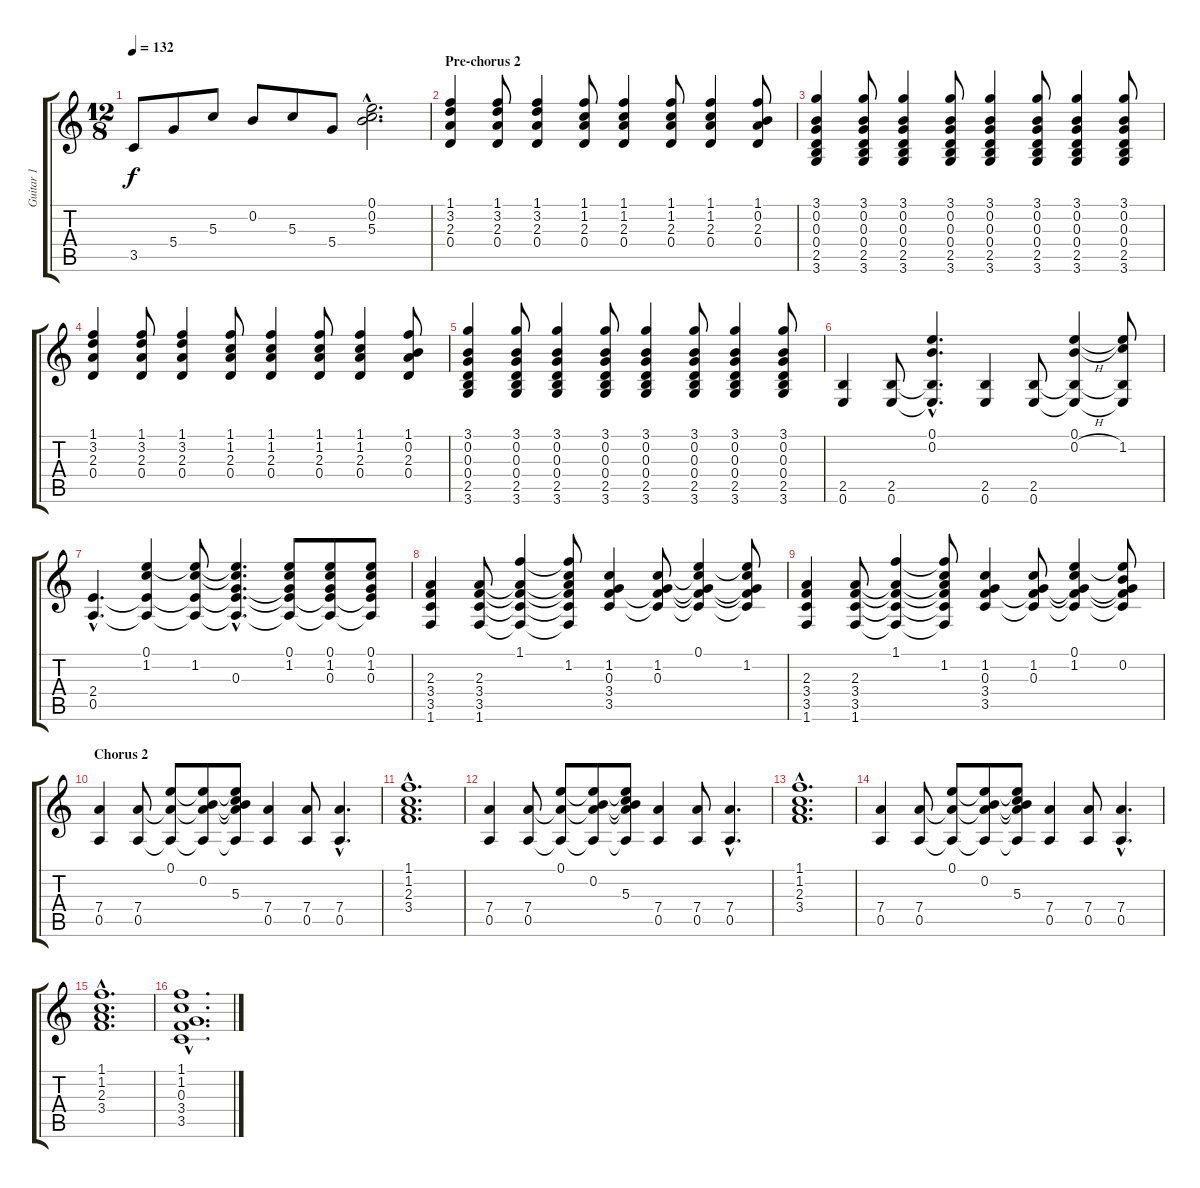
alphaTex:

\track ("Guitar 1" "Guitar 1") {instrument overdrivenguitar}
\staff {score tabs}
\tuning (E4 B3 G3 D3 A2 E2) {hide}
\ts (12 8)
\tempo 132
\clef g2
\ks c
3.5.8{dy f} 5.4.8 5.3.8 0.2.8 5.3.8 5.4.8 (0.1{hac} 0.2{hac} 5.3{hac}).2{d} |
\section ("" "Pre-chorus 2")
(1.1 3.2 2.3 0.4).4 (1.1 3.2 2.3 0.4).8 (1.1 3.2 2.3 0.4).4 (1.1 1.2 2.3 0.4).8 (1.1 1.2 2.3 0.4).4 (1.1 1.2 2.3 0.4).8 (1.1 1.2 2.3 0.4).4 (1.1 0.2 2.3 0.4).8 |
(3.1 0.2 0.3 0.4 2.5 3.6).4 (3.1 0.2 0.3 0.4 2.5 3.6).8 (3.1 0.2 0.3 0.4 2.5 3.6).4 (3.1 0.2 0.3 0.4 2.5 3.6).8 (3.1 0.2 0.3 0.4 2.5 3.6).4 (3.1 0.2 0.3 0.4 2.5 3.6).8 (3.1 0.2 0.3 0.4 2.5 3.6).4 (3.1 0.2 0.3 0.4 2.5 3.6).8 |
(1.1 3.2 2.3 0.4).4 (1.1 3.2 2.3 0.4).8 (1.1 3.2 2.3 0.4).4 (1.1 1.2 2.3 0.4).8 (1.1 1.2 2.3 0.4).4 (1.1 1.2 2.3 0.4).8 (1.1 1.2 2.3 0.4).4 (1.1 0.2 2.3 0.4).8 |
(3.1 0.2 0.3 0.4 2.5 3.6).4 (3.1 0.2 0.3 0.4 2.5 3.6).8 (3.1 0.2 0.3 0.4 2.5 3.6).4 (3.1 0.2 0.3 0.4 2.5 3.6).8 (3.1 0.2 0.3 0.4 2.5 3.6).4 (3.1 0.2 0.3 0.4 2.5 3.6).8 (3.1 0.2 0.3 0.4 2.5 3.6).4 (3.1 0.2 0.3 0.4 2.5 3.6).8 |
(2.5 0.6).4 (2.5 0.6).8 (0.1{hac} 0.2{hac} 2.5{hac t} 0.6{hac t}).4{d} (2.5 0.6).4 (2.5 0.6).8 (0.1 0.2{h} 2.5{t} 0.6{t}).4 (0.1{t} 1.2 2.5{t} 0.6{t}).8 |
(2.4{hac} 0.5{hac}).4{d} (0.1 1.2 2.4{t} 0.5{t}).4 (0.1{t} 1.2 2.4{t} 0.5{t}).8 (0.1{hac t} 1.2{hac t} 0.3{hac} 2.4{hac t} 0.5{hac t}).4{d} (0.1 1.2 0.3{t} 2.4{t} 0.5{t}).8 (0.1 1.2 0.3 2.4{t} 0.5{t}).8 (0.1 1.2 0.3 2.4{t} 0.5{t}).8 |
(2.3 3.4 3.5 1.6).4 (2.3 3.4 3.5 1.6).8 (1.1 2.3{t} 3.4{t} 3.5{t} 1.6{t}).4 (1.1{t} 1.2 2.3{t} 3.4{t} 3.5{t} 1.6{t}).8 (1.2 0.3 3.4 3.5).4 (1.2 0.3 3.4{t} 3.5{t}).8 (0.1 1.2{t} 0.3{t} 3.4{t} 3.5{t}).4 (0.1{t} 1.2 0.3{t} 3.4{t} 3.5{t}).8 |
(2.3 3.4 3.5 1.6).4 (2.3 3.4 3.5 1.6).8 (1.1 2.3{t} 3.4{t} 3.5{t} 1.6{t}).4 (1.1{t} 1.2 2.3{t} 3.4{t} 3.5{t} 1.6{t}).8 (1.2 0.3 3.4 3.5).4 (1.2 0.3 3.4{t} 3.5{t}).8 (0.1 1.2 0.3{t} 3.4{t} 3.5{t}).4 (0.1{t} 0.2 0.3{t} 3.4{t} 3.5{t}).8 |
\section ("" "Chorus 2")
(7.4 0.5).4 (7.4 0.5).8 (0.1 7.4{t} 0.5{t}).8 (0.1{t} 0.2 7.4{t} 0.5{t}).8 (0.1{t} 0.2{t} 5.3 7.4{t} 0.5{t}).8 (7.4 0.5).4 (7.4 0.5).8 (7.4{hac} 0.5{hac}).4{d} |
(1.1{hac} 1.2{hac} 2.3{hac} 3.4{hac}).1{d} |
(7.4 0.5).4 (7.4 0.5).8 (0.1 7.4{t} 0.5{t}).8 (0.1{t} 0.2 7.4{t} 0.5{t}).8 (0.1{t} 0.2{t} 5.3 7.4{t} 0.5{t}).8 (7.4 0.5).4 (7.4 0.5).8 (7.4{hac} 0.5{hac}).4{d} |
(1.1{hac} 1.2{hac} 2.3{hac} 3.4{hac}).1{d} |
(7.4 0.5).4 (7.4 0.5).8 (0.1 7.4{t} 0.5{t}).8 (0.1{t} 0.2 7.4{t} 0.5{t}).8 (0.1{t} 0.2{t} 5.3 7.4{t} 0.5{t}).8 (7.4 0.5).4 (7.4 0.5).8 (7.4{hac} 0.5{hac}).4{d} |
(1.1{hac} 1.2{hac} 2.3{hac} 3.4{hac}).1{d} |
(1.1{hac} 1.2{hac} 0.3{hac} 3.4{hac} 3.5{hac}).1{d}
